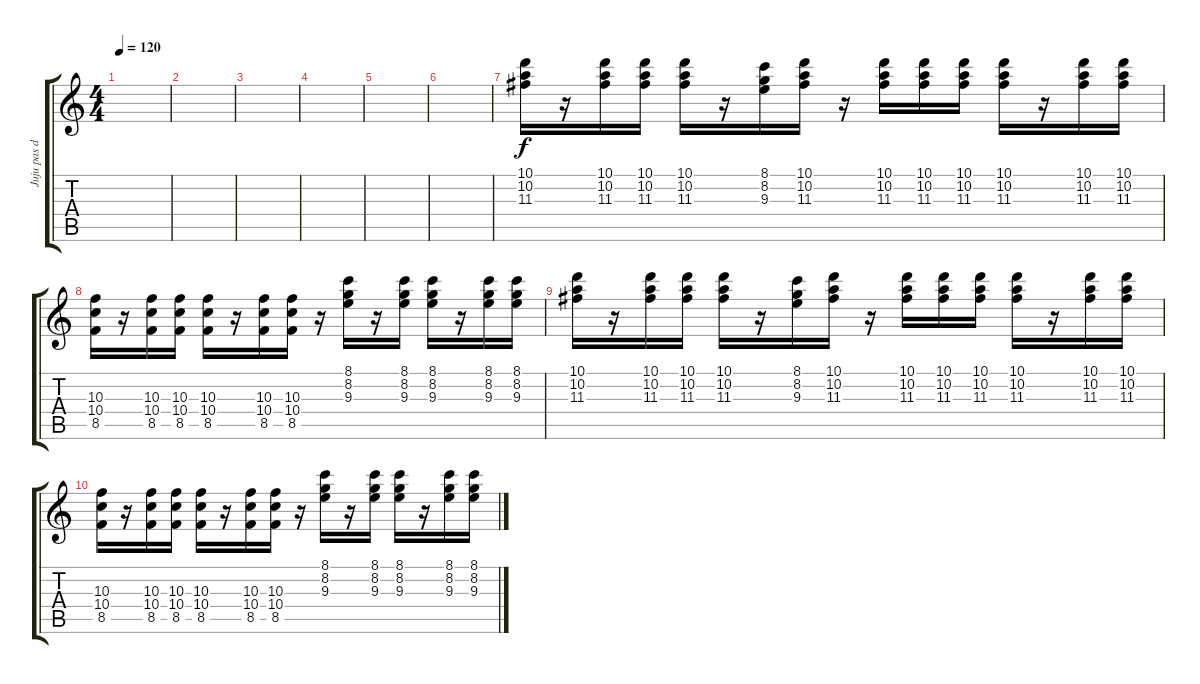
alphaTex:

\track ("Juju pas disto" "Juju pas d") {instrument electricguitarclean}
\staff {score tabs}
\tuning (E4 B3 G3 D3 A2 E2) {hide}
\ts (4 4)
\tempo 120
\clef g2
\ks c
|
|
|
|
|
|
(10.1 10.2 11.3).16 r.16 (10.1 10.2 11.3).16 (10.1 10.2 11.3).16 (10.1 10.2 11.3).16 r.16 (8.1 8.2 9.3).16 (10.1 10.2 11.3).16 r.16 (10.1 10.2 11.3).16 (10.1 10.2 11.3).16 (10.1 10.2 11.3).16 (10.1 10.2 11.3).16 r.16 (10.1 10.2 11.3).16 (10.1 10.2 11.3).16 |
(10.3 10.4 8.5).16 r.16 (10.3 10.4 8.5).16 (10.3 10.4 8.5).16 (10.3 10.4 8.5).16 r.16 (10.3 10.4 8.5).16 (10.3 10.4 8.5).16 r.16 (8.1 8.2 9.3).16 r.16 (8.1 8.2 9.3).16 (8.1 8.2 9.3).16 r.16 (8.1 8.2 9.3).16 (8.1 8.2 9.3).16 |
(10.1 10.2 11.3).16 r.16 (10.1 10.2 11.3).16 (10.1 10.2 11.3).16 (10.1 10.2 11.3).16 r.16 (8.1 8.2 9.3).16 (10.1 10.2 11.3).16 r.16 (10.1 10.2 11.3).16 (10.1 10.2 11.3).16 (10.1 10.2 11.3).16 (10.1 10.2 11.3).16 r.16 (10.1 10.2 11.3).16 (10.1 10.2 11.3).16 |
(10.3 10.4 8.5).16 r.16 (10.3 10.4 8.5).16 (10.3 10.4 8.5).16 (10.3 10.4 8.5).16 r.16 (10.3 10.4 8.5).16 (10.3 10.4 8.5).16 r.16 (8.1 8.2 9.3).16 r.16 (8.1 8.2 9.3).16 (8.1 8.2 9.3).16 r.16 (8.1 8.2 9.3).16 (8.1 8.2 9.3).16
